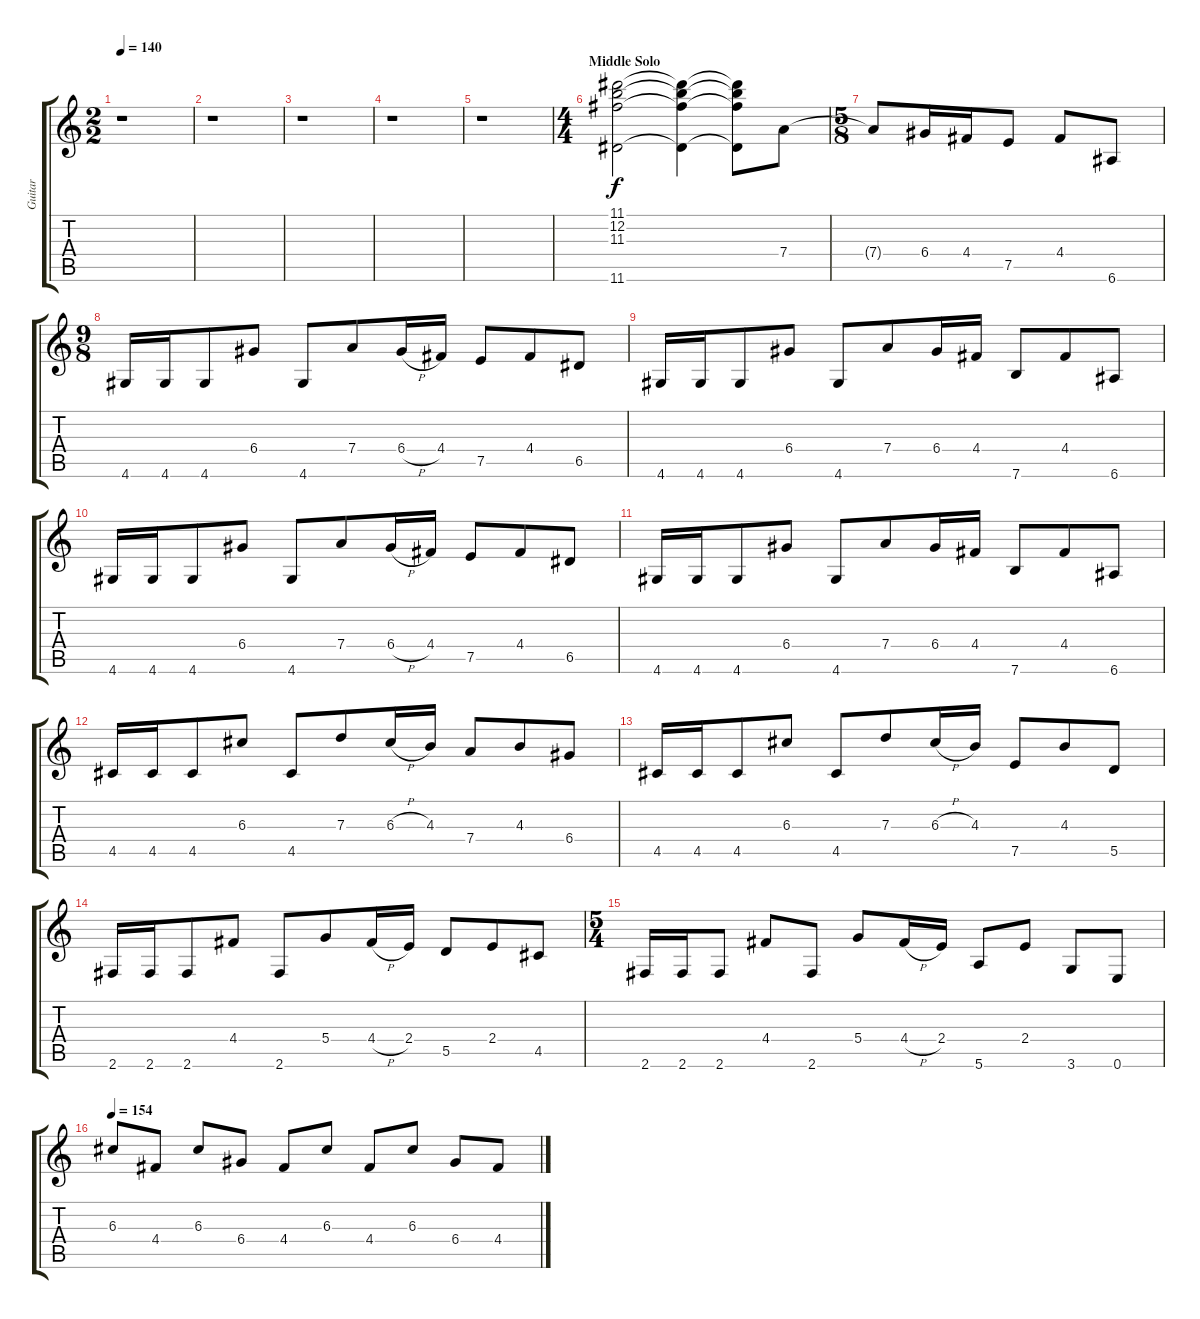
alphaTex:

\track ("Guitar" "Guitar") {instrument distortionguitar}
\staff {score tabs}
\tuning (E4 B3 G3 D3 A2 E2) {hide}
\ts (2 2)
\tempo 140
\clef g2
\ks c
r.1{dy f} |
r.1 |
r.1 |
r.1 |
r.1 |
\ts (4 4)
\section ("" "Middle Solo")
(11.1 12.2 11.3 11.6).2 (11.1{t} 12.2{t} 11.3{t} 11.6{t}).4 (11.1{t} 12.2{t} 11.3{t} 11.6{t}).8 7.4.8 |
\ts (5 8)
7.4{t}.8 6.4.16 4.4.16 7.5.8 4.4.8 6.6.8 |
\ts (9 8)
4.6.16 4.6.16 4.6.8 6.4.8 4.6.8 7.4.8 6.4{h}.16 4.4.16 7.5.8 4.4.8 6.5.8 |
4.6.16 4.6.16 4.6.8 6.4.8 4.6.8 7.4.8 6.4.16 4.4.16 7.6.8 4.4.8 6.6.8 |
4.6.16 4.6.16 4.6.8 6.4.8 4.6.8 7.4.8 6.4{h}.16 4.4.16 7.5.8 4.4.8 6.5.8 |
4.6.16 4.6.16 4.6.8 6.4.8 4.6.8 7.4.8 6.4.16 4.4.16 7.6.8 4.4.8 6.6.8 |
4.5.16 4.5.16 4.5.8 6.3.8 4.5.8 7.3.8 6.3{h}.16 4.3.16 7.4.8 4.3.8 6.4.8 |
4.5.16 4.5.16 4.5.8 6.3.8 4.5.8 7.3.8 6.3{h}.16 4.3.16 7.5.8 4.3.8 5.5.8 |
2.6.16 2.6.16 2.6.8 4.4.8 2.6.8 5.4.8 4.4{h}.16 2.4.16 5.5.8 2.4.8 4.5.8 |
\ts (5 4)
2.6.16 2.6.16 2.6.8 4.4.8 2.6.8 5.4.8 4.4{h}.16 2.4.16 5.6.8 2.4.8 3.6.8 0.6.8 |
\tempo 154
6.3.8 4.4.8 6.3.8 6.4.8 4.4.8 6.3.8 4.4.8 6.3.8 6.4.8 4.4.8
